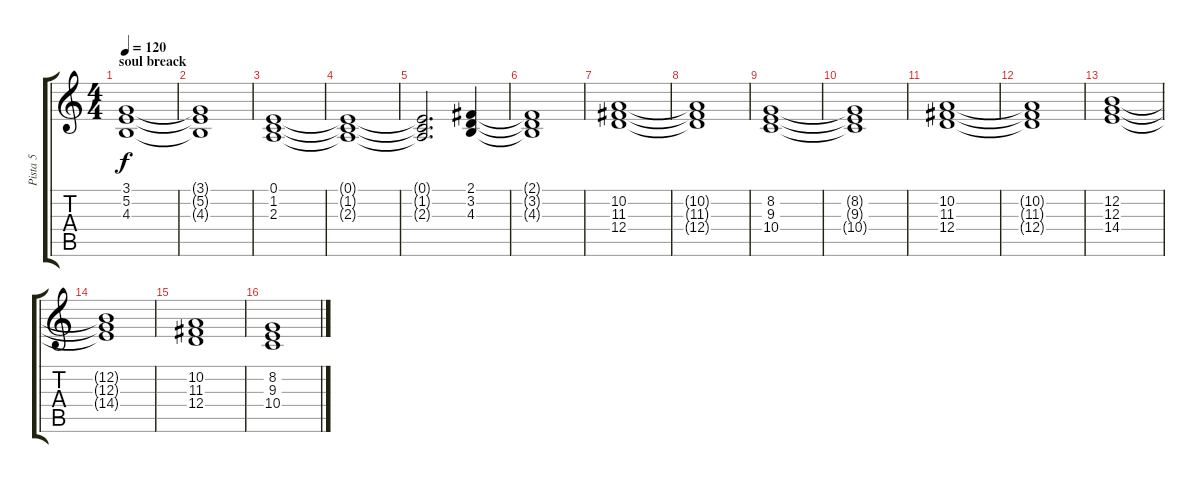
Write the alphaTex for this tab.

\track ("Pista 5" "Pista 5") {instrument stringensemble2}
\staff {score tabs}
\tuning (E4 B3 G3 D3 A2 E2) {hide}
\ts (4 4)
\section ("" "soul breack")
\tempo 120
\clef g2
\ks c
(3.1 5.2 4.3).1{dy f} |
(3.1{t} 5.2{t} 4.3{t}).1 |
(0.1 1.2 2.3).1 |
(0.1{t} 1.2{t} 2.3{t}).1 |
(0.1{t} 1.2{t} 2.3{t}).2{d} (2.1 3.2 4.3).4 |
(2.1{t} 3.2{t} 4.3{t}).1 |
(10.2 11.3 12.4).1 |
(10.2{t} 11.3{t} 12.4{t}).1 |
(8.2 9.3 10.4).1 |
(8.2{t} 9.3{t} 10.4{t}).1 |
(10.2 11.3 12.4).1 |
(10.2{t} 11.3{t} 12.4{t}).1 |
(12.2 12.3 14.4).1 |
(12.2{t} 12.3{t} 14.4{t}).1 |
(10.2 11.3 12.4).1 |
(8.2 9.3 10.4).1
